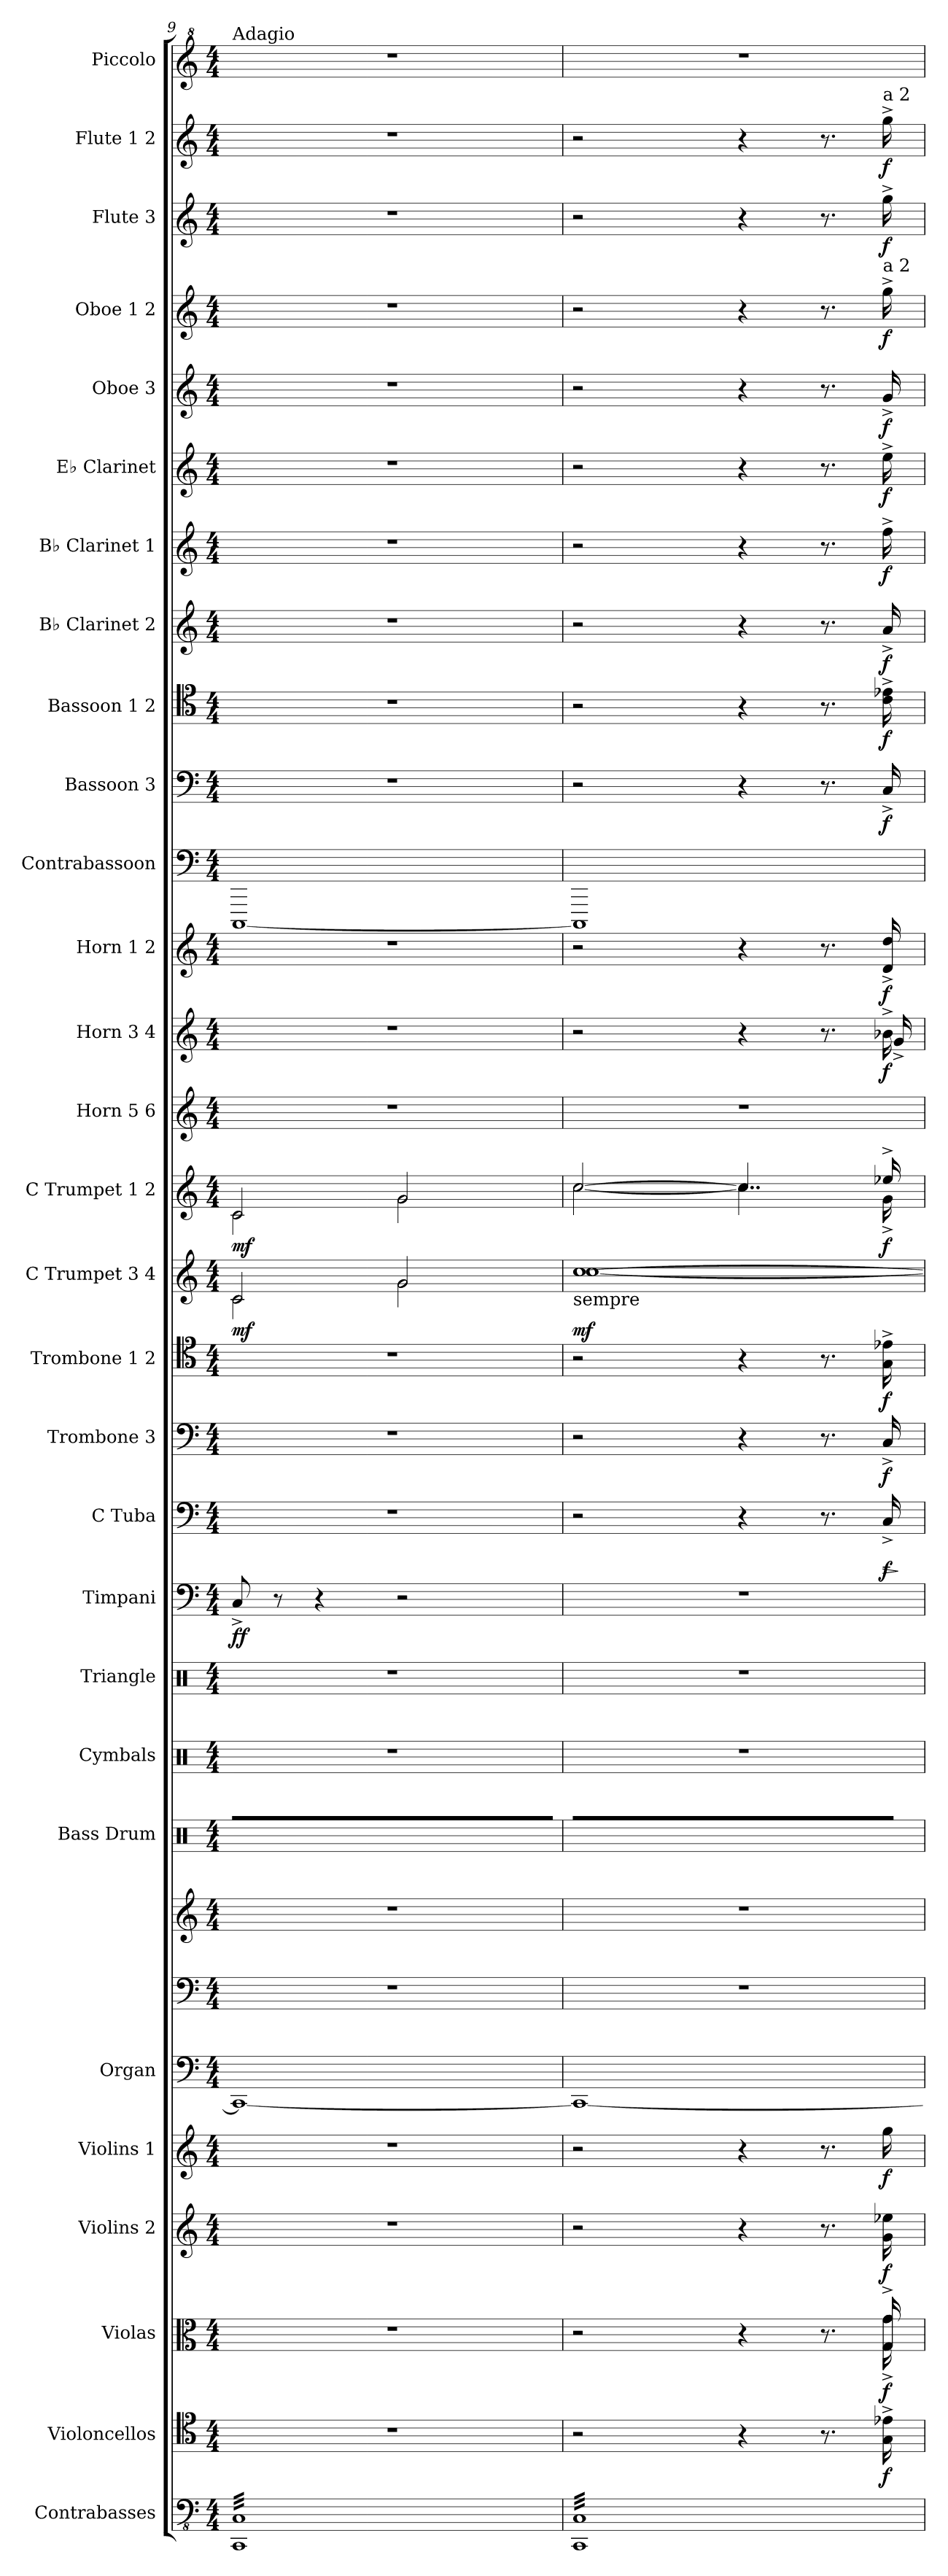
**kern	**kern	**dynam	**kern	**dynam	**kern	**dynam	**kern	**dynam	**kern	**kern	**kern	**kern	**kern	**kern	**kern	**dynam	**kern	**dynam	**kern	**dynam	**kern	**dynam	**kern	**dynam	**kern	**dynam	**kern	**kern	**dynam	**kern	**dynam	**kern	**kern	**dynam	**kern	**dynam	**kern	**dynam	**kern	**dynam	**kern	**dynam	**kern	**dynam	**kern	**dynam	**kern	**dynam	**kern	**dynam	**kern
*part29	*part28	*part28	*part27	*part27	*part26	*part26	*part25	*part25	*part24	*part24	*part24	*part23	*part22	*part21	*part20	*part20	*part19	*part19	*part18	*part18	*part17	*part17	*part16	*part16	*part15	*part15	*part14	*part13	*part13	*part12	*part12	*part11	*part10	*part10	*part9	*part9	*part8	*part8	*part7	*part7	*part6	*part6	*part5	*part5	*part4	*part4	*part3	*part3	*part2	*part2	*part1
*staff31	*staff30	*staff30	*staff29	*staff29	*staff28	*staff28	*staff27	*staff27	*staff26	*staff25	*staff24	*staff23	*staff22	*staff21	*staff20	*staff20	*staff19	*staff19	*staff18	*staff18	*staff17	*staff17	*staff16	*staff16	*staff15	*staff15	*staff14	*staff13	*staff13	*staff12	*staff12	*staff11	*staff10	*staff10	*staff9	*staff9	*staff8	*staff8	*staff7	*staff7	*staff6	*staff6	*staff5	*staff5	*staff4	*staff4	*staff3	*staff3	*staff2	*staff2	*staff1
*I"Contrabasses	*I"Violoncellos	*	*I"Violas	*	*I"Violins 2	*	*I"Violins 1	*	*I"Organ	*	*	*I"Bass Drum	*I"Cymbals	*I"Triangle	*I"Timpani	*	*I"C Tuba	*	*I"Trombone 3	*	*I"Trombone 1 2	*	*I"C Trumpet 3 4	*	*I"C Trumpet 1 2	*	*I"Horn 5 6	*I"Horn 3 4	*	*I"Horn 1 2	*	*I"Contrabassoon	*I"Bassoon 3	*	*I"Bassoon 1 2	*	*I"B♭ Clarinet 2	*	*I"B♭ Clarinet 1	*	*I"E♭ Clarinet	*	*I"Oboe 3	*	*I"Oboe 1 2	*	*I"Flute 3	*	*I"Flute 1 2	*	*I"Piccolo
*I'Cbs.	*I'Vlcs.	*	*I'Vlas.	*	*I'Vlns. 2	*	*I'Vlns. 1	*	*I'Org.	*	*	*I'B. Dr.	*I'Cym.	*I'Trgl.	*I'Timp.	*	*I'C Tu.	*	*I'Trb. 3	*	*I'Trb. 1 2	*	*I'C Tpt. 3 4	*	*I'C Tpt. 1 2	*	*I'Hn. 5 6	*I'Hn. 3 4	*	*I'Hn. 1 2	*	*I'Cbsn.	*I'Bsn. 3	*	*I'Bsn. 1 2	*	*I'B♭ Cl. 2	*	*I'B♭ Cl. 1	*	*I'E♭ Cl.	*	*I'Ob. 3	*	*I'Ob. 1 2	*	*I'Fl. 3	*	*I'Fl. 1 2	*	*I'Picc.
*clefFv4	*clefC4	*	*clefC3	*	*clefG2	*	*clefG2	*	*clefF4	*clefF4	*clefG2	*clefX	*clefX	*clefX	*clefF4	*	*clefF4	*	*clefF4	*	*clefC4	*	*clefG2	*	*clefG2	*	*clefG2	*clefG2	*	*clefG2	*	*clefF4	*clefF4	*	*clefC4	*	*clefG2	*	*clefG2	*	*clefG2	*	*clefG2	*	*clefG2	*	*clefG2	*	*clefG2	*	*clefG^2
*	*	*	*	*	*	*	*	*	*	*	*	*	*	*	*	*	*	*	*	*	*	*	*	*	*	*	*ITrd4c7	*ITrd4c7	*	*ITrd4c7	*	*ITrd7c12	*	*	*	*	*ITrd1c2	*	*ITrd1c2	*	*ITrd-2c-3	*	*	*	*	*	*	*	*	*	*ITrd-7c-12
*k[]	*k[]	*	*k[]	*	*k[]	*	*k[]	*	*k[]	*k[]	*k[]	*k[]	*k[]	*k[]	*k[]	*	*k[]	*	*k[]	*	*k[]	*	*k[]	*	*k[]	*	*k[b-]	*k[b-]	*	*k[b-]	*	*k[]	*k[]	*	*k[]	*	*k[b-e-]	*	*k[b-e-]	*	*k[b-e-a-]	*	*k[]	*	*k[]	*	*k[]	*	*k[]	*	*k[]
*C:	*C:	*	*C:	*	*C:	*	*C:	*	*C:	*C:	*C:	*C:	*C:	*C:	*C:	*	*C:	*	*C:	*	*C:	*	*C:	*	*C:	*	*F:	*F:	*	*F:	*	*C:	*C:	*	*C:	*	*B-:	*	*B-:	*	*E-:	*	*C:	*	*C:	*	*C:	*	*C:	*	*C:
*M4/4	*M4/4	*	*M4/4	*	*M4/4	*	*M4/4	*	*M4/4	*M4/4	*M4/4	*M4/4	*M4/4	*M4/4	*M4/4	*	*M4/4	*	*M4/4	*	*M4/4	*	*M4/4	*	*M4/4	*	*M4/4	*M4/4	*	*M4/4	*	*M4/4	*M4/4	*	*M4/4	*	*M4/4	*	*M4/4	*	*M4/4	*	*M4/4	*	*M4/4	*	*M4/4	*	*M4/4	*	*M4/4
=9	=9	=9	=9	=9	=9	=9	=9	=9	=9	=9	=9	=9	=9	=9	=9	=9	=9	=9	=9	=9	=9	=9	=9	=9	=9	=9	=9	=9	=9	=9	=9	=9	=9	=9	=9	=9	=9	=9	=9	=9	=9	=9	=9	=9	=9	=9	=9	=9	=9	=9	=9
*	*	*	*	*	*	*	*	*	*	*	*	*	*	*	*	*	*	*	*	*	*	*	*^	*	*^	*	*	*	*	*	*	*	*	*	*	*	*	*	*	*	*	*	*	*	*	*	*	*	*	*	*
!	!	!	!	!	!	!	!	!	!	!	!	!	!	!	!	!	!	!	!	!	!	!	!	!	!	!	!	!	!	!	!	!	!	!	!	!	!	!	!	!	!	!	!	!	!	!	!	!	!	!	!	!	!LO:TX:a:t=Adagio
!	!	!	!	!	!	!	!	!	!	!	!	!	!	!	!	!LO:DY:b	!	!	!	!	!	!	!	!	!LO:DY:b	!	!	!LO:DY:b	!	!	!	!	!	!	!	!	!	!	!	!	!	!	!	!	!	!	!	!	!	!	!	!	!
*tremolo	*	*	*	*	*	*	*	*	*	*	*	*	*	*	*	*	*	*	*	*	*	*	*	*	*	*	*	*	*	*	*	*	*	*	*	*	*	*	*	*	*	*	*	*	*	*	*	*	*	*	*	*	*
*	*	*	*	*	*	*	*	*	*	*	*	*tremolo	*	*	*	*	*	*	*	*	*	*	*	*	*	*	*	*	*	*	*	*	*	*	*	*	*	*	*	*	*	*	*	*	*	*	*	*	*	*	*	*	*
32CCC 32CCLLL	1r	.	1r	.	1r	.	1r	.	1CC_	1r	1r	32RLLL	1r	1r	8C^/	ff	1r	.	1r	.	1r	.	2c/	2c\	mf	2c/	2c\	mf	1r	1r	.	1r	.	[1CCCC	1r	.	1r	.	1r	.	1r	.	1r	.	1r	.	1r	.	1r	.	1r	.	1r
32CCC 32CC	.	.	.	.	.	.	.	.	.	.	.	32R	.	.	.	.	.	.	.	.	.	.	.	.	.	.	.	.	.	.	.	.	.	.	.	.	.	.	.	.	.	.	.	.	.	.	.	.	.	.	.	.	.
32CCC 32CC	.	.	.	.	.	.	.	.	.	.	.	32R	.	.	.	.	.	.	.	.	.	.	.	.	.	.	.	.	.	.	.	.	.	.	.	.	.	.	.	.	.	.	.	.	.	.	.	.	.	.	.	.	.
32CCC 32CC	.	.	.	.	.	.	.	.	.	.	.	32R	.	.	.	.	.	.	.	.	.	.	.	.	.	.	.	.	.	.	.	.	.	.	.	.	.	.	.	.	.	.	.	.	.	.	.	.	.	.	.	.	.
32CCC 32CC	.	.	.	.	.	.	.	.	.	.	.	32R	.	.	8r	.	.	.	.	.	.	.	.	.	.	.	.	.	.	.	.	.	.	.	.	.	.	.	.	.	.	.	.	.	.	.	.	.	.	.	.	.	.
32CCC 32CC	.	.	.	.	.	.	.	.	.	.	.	32R	.	.	.	.	.	.	.	.	.	.	.	.	.	.	.	.	.	.	.	.	.	.	.	.	.	.	.	.	.	.	.	.	.	.	.	.	.	.	.	.	.
32CCC 32CC	.	.	.	.	.	.	.	.	.	.	.	32R	.	.	.	.	.	.	.	.	.	.	.	.	.	.	.	.	.	.	.	.	.	.	.	.	.	.	.	.	.	.	.	.	.	.	.	.	.	.	.	.	.
32CCC 32CC	.	.	.	.	.	.	.	.	.	.	.	32R	.	.	.	.	.	.	.	.	.	.	.	.	.	.	.	.	.	.	.	.	.	.	.	.	.	.	.	.	.	.	.	.	.	.	.	.	.	.	.	.	.
32CCC 32CC	.	.	.	.	.	.	.	.	.	.	.	32R	.	.	4r	.	.	.	.	.	.	.	.	.	.	.	.	.	.	.	.	.	.	.	.	.	.	.	.	.	.	.	.	.	.	.	.	.	.	.	.	.	.
32CCC 32CC	.	.	.	.	.	.	.	.	.	.	.	32R	.	.	.	.	.	.	.	.	.	.	.	.	.	.	.	.	.	.	.	.	.	.	.	.	.	.	.	.	.	.	.	.	.	.	.	.	.	.	.	.	.
32CCC 32CC	.	.	.	.	.	.	.	.	.	.	.	32R	.	.	.	.	.	.	.	.	.	.	.	.	.	.	.	.	.	.	.	.	.	.	.	.	.	.	.	.	.	.	.	.	.	.	.	.	.	.	.	.	.
32CCC 32CC	.	.	.	.	.	.	.	.	.	.	.	32R	.	.	.	.	.	.	.	.	.	.	.	.	.	.	.	.	.	.	.	.	.	.	.	.	.	.	.	.	.	.	.	.	.	.	.	.	.	.	.	.	.
32CCC 32CC	.	.	.	.	.	.	.	.	.	.	.	32R	.	.	.	.	.	.	.	.	.	.	.	.	.	.	.	.	.	.	.	.	.	.	.	.	.	.	.	.	.	.	.	.	.	.	.	.	.	.	.	.	.
32CCC 32CC	.	.	.	.	.	.	.	.	.	.	.	32R	.	.	.	.	.	.	.	.	.	.	.	.	.	.	.	.	.	.	.	.	.	.	.	.	.	.	.	.	.	.	.	.	.	.	.	.	.	.	.	.	.
32CCC 32CC	.	.	.	.	.	.	.	.	.	.	.	32R	.	.	.	.	.	.	.	.	.	.	.	.	.	.	.	.	.	.	.	.	.	.	.	.	.	.	.	.	.	.	.	.	.	.	.	.	.	.	.	.	.
32CCC 32CC	.	.	.	.	.	.	.	.	.	.	.	32R	.	.	.	.	.	.	.	.	.	.	.	.	.	.	.	.	.	.	.	.	.	.	.	.	.	.	.	.	.	.	.	.	.	.	.	.	.	.	.	.	.
32CCC 32CC	.	.	.	.	.	.	.	.	.	.	.	32R	.	.	2r	.	.	.	.	.	.	.	2g/	2g\	.	2g/	2g\	.	.	.	.	.	.	.	.	.	.	.	.	.	.	.	.	.	.	.	.	.	.	.	.	.	.
32CCC 32CC	.	.	.	.	.	.	.	.	.	.	.	32R	.	.	.	.	.	.	.	.	.	.	.	.	.	.	.	.	.	.	.	.	.	.	.	.	.	.	.	.	.	.	.	.	.	.	.	.	.	.	.	.	.
32CCC 32CC	.	.	.	.	.	.	.	.	.	.	.	32R	.	.	.	.	.	.	.	.	.	.	.	.	.	.	.	.	.	.	.	.	.	.	.	.	.	.	.	.	.	.	.	.	.	.	.	.	.	.	.	.	.
32CCC 32CC	.	.	.	.	.	.	.	.	.	.	.	32R	.	.	.	.	.	.	.	.	.	.	.	.	.	.	.	.	.	.	.	.	.	.	.	.	.	.	.	.	.	.	.	.	.	.	.	.	.	.	.	.	.
32CCC 32CC	.	.	.	.	.	.	.	.	.	.	.	32R	.	.	.	.	.	.	.	.	.	.	.	.	.	.	.	.	.	.	.	.	.	.	.	.	.	.	.	.	.	.	.	.	.	.	.	.	.	.	.	.	.
32CCC 32CC	.	.	.	.	.	.	.	.	.	.	.	32R	.	.	.	.	.	.	.	.	.	.	.	.	.	.	.	.	.	.	.	.	.	.	.	.	.	.	.	.	.	.	.	.	.	.	.	.	.	.	.	.	.
32CCC 32CC	.	.	.	.	.	.	.	.	.	.	.	32R	.	.	.	.	.	.	.	.	.	.	.	.	.	.	.	.	.	.	.	.	.	.	.	.	.	.	.	.	.	.	.	.	.	.	.	.	.	.	.	.	.
32CCC 32CC	.	.	.	.	.	.	.	.	.	.	.	32R	.	.	.	.	.	.	.	.	.	.	.	.	.	.	.	.	.	.	.	.	.	.	.	.	.	.	.	.	.	.	.	.	.	.	.	.	.	.	.	.	.
32CCC 32CC	.	.	.	.	.	.	.	.	.	.	.	32R	.	.	.	.	.	.	.	.	.	.	.	.	.	.	.	.	.	.	.	.	.	.	.	.	.	.	.	.	.	.	.	.	.	.	.	.	.	.	.	.	.
32CCC 32CC	.	.	.	.	.	.	.	.	.	.	.	32R	.	.	.	.	.	.	.	.	.	.	.	.	.	.	.	.	.	.	.	.	.	.	.	.	.	.	.	.	.	.	.	.	.	.	.	.	.	.	.	.	.
32CCC 32CC	.	.	.	.	.	.	.	.	.	.	.	32R	.	.	.	.	.	.	.	.	.	.	.	.	.	.	.	.	.	.	.	.	.	.	.	.	.	.	.	.	.	.	.	.	.	.	.	.	.	.	.	.	.
32CCC 32CC	.	.	.	.	.	.	.	.	.	.	.	32R	.	.	.	.	.	.	.	.	.	.	.	.	.	.	.	.	.	.	.	.	.	.	.	.	.	.	.	.	.	.	.	.	.	.	.	.	.	.	.	.	.
32CCC 32CC	.	.	.	.	.	.	.	.	.	.	.	32R	.	.	.	.	.	.	.	.	.	.	.	.	.	.	.	.	.	.	.	.	.	.	.	.	.	.	.	.	.	.	.	.	.	.	.	.	.	.	.	.	.
32CCC 32CC	.	.	.	.	.	.	.	.	.	.	.	32R	.	.	.	.	.	.	.	.	.	.	.	.	.	.	.	.	.	.	.	.	.	.	.	.	.	.	.	.	.	.	.	.	.	.	.	.	.	.	.	.	.
32CCC 32CC	.	.	.	.	.	.	.	.	.	.	.	32R	.	.	.	.	.	.	.	.	.	.	.	.	.	.	.	.	.	.	.	.	.	.	.	.	.	.	.	.	.	.	.	.	.	.	.	.	.	.	.	.	.
32CCC 32CCJJJ	.	.	.	.	.	.	.	.	.	.	.	32RJJJ	.	.	.	.	.	.	.	.	.	.	.	.	.	.	.	.	.	.	.	.	.	.	.	.	.	.	.	.	.	.	.	.	.	.	.	.	.	.	.	.	.
=10	=10	=10	=10	=10	=10	=10	=10	=10	=10	=10	=10	=10	=10	=10	=10	=10	=10	=10	=10	=10	=10	=10	=10	=10	=10	=10	=10	=10	=10	=10	=10	=10	=10	=10	=10	=10	=10	=10	=10	=10	=10	=10	=10	=10	=10	=10	=10	=10	=10	=10	=10	=10	=10
*	*	*	*^	*	*	*	*	*	*	*	*	*	*	*	*	*	*	*	*	*	*	*	*	*	*	*	*	*	*	*^	*	*	*	*	*	*	*	*	*	*	*	*	*	*	*	*	*	*	*	*	*	*	*
!	!	!	!	!	!	!	!	!	!	!	!	!	!	!	!	!	!	!	!	!	!	!	!	!LO:TX:b:t=sempre	!	!	!	!	!	!	!	!	!	!	!	!	!	!	!	!	!	!	!	!	!	!	!	!	!	!	!	!	!	!	!
!	!	!	!	!	!	!	!	!	!	!	!	!	!	!	!	!	!	!	!	!	!	!	!	!	!	!LO:DY:b	!	!	!	!	!	!	!	!	!	!	!	!	!	!	!	!	!	!	!	!	!	!	!	!	!	!	!	!	!
32CCC 32CCLLL	2r	.	2r	2...ryy	.	2r	.	2r	.	1CC_	1r	1r	32RLLL	1r	1r	1r	.	2r	.	2r	.	2r	.	[1cc	[1cc	mf	[2cc/	[2cc\	.	1r	2r	2...ryy	.	2r	.	1CCCC]	2r	.	2r	.	2r	.	2r	.	2r	.	2r	.	2r	.	2r	.	2r	.	1r
32CCC 32CC	.	.	.	.	.	.	.	.	.	.	.	.	32R	.	.	.	.	.	.	.	.	.	.	.	.	.	.	.	.	.	.	.	.	.	.	.	.	.	.	.	.	.	.	.	.	.	.	.	.	.	.	.	.	.	.
32CCC 32CC	.	.	.	.	.	.	.	.	.	.	.	.	32R	.	.	.	.	.	.	.	.	.	.	.	.	.	.	.	.	.	.	.	.	.	.	.	.	.	.	.	.	.	.	.	.	.	.	.	.	.	.	.	.	.	.
32CCC 32CC	.	.	.	.	.	.	.	.	.	.	.	.	32R	.	.	.	.	.	.	.	.	.	.	.	.	.	.	.	.	.	.	.	.	.	.	.	.	.	.	.	.	.	.	.	.	.	.	.	.	.	.	.	.	.	.
32CCC 32CC	.	.	.	.	.	.	.	.	.	.	.	.	32R	.	.	.	.	.	.	.	.	.	.	.	.	.	.	.	.	.	.	.	.	.	.	.	.	.	.	.	.	.	.	.	.	.	.	.	.	.	.	.	.	.	.
32CCC 32CC	.	.	.	.	.	.	.	.	.	.	.	.	32R	.	.	.	.	.	.	.	.	.	.	.	.	.	.	.	.	.	.	.	.	.	.	.	.	.	.	.	.	.	.	.	.	.	.	.	.	.	.	.	.	.	.
32CCC 32CC	.	.	.	.	.	.	.	.	.	.	.	.	32R	.	.	.	.	.	.	.	.	.	.	.	.	.	.	.	.	.	.	.	.	.	.	.	.	.	.	.	.	.	.	.	.	.	.	.	.	.	.	.	.	.	.
32CCC 32CC	.	.	.	.	.	.	.	.	.	.	.	.	32R	.	.	.	.	.	.	.	.	.	.	.	.	.	.	.	.	.	.	.	.	.	.	.	.	.	.	.	.	.	.	.	.	.	.	.	.	.	.	.	.	.	.
32CCC 32CC	.	.	.	.	.	.	.	.	.	.	.	.	32R	.	.	.	.	.	.	.	.	.	.	.	.	.	.	.	.	.	.	.	.	.	.	.	.	.	.	.	.	.	.	.	.	.	.	.	.	.	.	.	.	.	.
32CCC 32CC	.	.	.	.	.	.	.	.	.	.	.	.	32R	.	.	.	.	.	.	.	.	.	.	.	.	.	.	.	.	.	.	.	.	.	.	.	.	.	.	.	.	.	.	.	.	.	.	.	.	.	.	.	.	.	.
32CCC 32CC	.	.	.	.	.	.	.	.	.	.	.	.	32R	.	.	.	.	.	.	.	.	.	.	.	.	.	.	.	.	.	.	.	.	.	.	.	.	.	.	.	.	.	.	.	.	.	.	.	.	.	.	.	.	.	.
32CCC 32CC	.	.	.	.	.	.	.	.	.	.	.	.	32R	.	.	.	.	.	.	.	.	.	.	.	.	.	.	.	.	.	.	.	.	.	.	.	.	.	.	.	.	.	.	.	.	.	.	.	.	.	.	.	.	.	.
32CCC 32CC	.	.	.	.	.	.	.	.	.	.	.	.	32R	.	.	.	.	.	.	.	.	.	.	.	.	.	.	.	.	.	.	.	.	.	.	.	.	.	.	.	.	.	.	.	.	.	.	.	.	.	.	.	.	.	.
32CCC 32CC	.	.	.	.	.	.	.	.	.	.	.	.	32R	.	.	.	.	.	.	.	.	.	.	.	.	.	.	.	.	.	.	.	.	.	.	.	.	.	.	.	.	.	.	.	.	.	.	.	.	.	.	.	.	.	.
32CCC 32CC	.	.	.	.	.	.	.	.	.	.	.	.	32R	.	.	.	.	.	.	.	.	.	.	.	.	.	.	.	.	.	.	.	.	.	.	.	.	.	.	.	.	.	.	.	.	.	.	.	.	.	.	.	.	.	.
32CCC 32CC	.	.	.	.	.	.	.	.	.	.	.	.	32R	.	.	.	.	.	.	.	.	.	.	.	.	.	.	.	.	.	.	.	.	.	.	.	.	.	.	.	.	.	.	.	.	.	.	.	.	.	.	.	.	.	.
32CCC 32CC	4r	.	4r	.	.	4r	.	4r	.	.	.	.	32R	.	.	.	.	4r	.	4r	.	4r	.	.	.	.	4..cc/]	4..cc\]	.	.	4r	.	.	4r	.	.	4r	.	4r	.	4r	.	4r	.	4r	.	4r	.	4r	.	4r	.	4r	.	.
32CCC 32CC	.	.	.	.	.	.	.	.	.	.	.	.	32R	.	.	.	.	.	.	.	.	.	.	.	.	.	.	.	.	.	.	.	.	.	.	.	.	.	.	.	.	.	.	.	.	.	.	.	.	.	.	.	.	.	.
32CCC 32CC	.	.	.	.	.	.	.	.	.	.	.	.	32R	.	.	.	.	.	.	.	.	.	.	.	.	.	.	.	.	.	.	.	.	.	.	.	.	.	.	.	.	.	.	.	.	.	.	.	.	.	.	.	.	.	.
32CCC 32CC	.	.	.	.	.	.	.	.	.	.	.	.	32R	.	.	.	.	.	.	.	.	.	.	.	.	.	.	.	.	.	.	.	.	.	.	.	.	.	.	.	.	.	.	.	.	.	.	.	.	.	.	.	.	.	.
32CCC 32CC	.	.	.	.	.	.	.	.	.	.	.	.	32R	.	.	.	.	.	.	.	.	.	.	.	.	.	.	.	.	.	.	.	.	.	.	.	.	.	.	.	.	.	.	.	.	.	.	.	.	.	.	.	.	.	.
32CCC 32CC	.	.	.	.	.	.	.	.	.	.	.	.	32R	.	.	.	.	.	.	.	.	.	.	.	.	.	.	.	.	.	.	.	.	.	.	.	.	.	.	.	.	.	.	.	.	.	.	.	.	.	.	.	.	.	.
32CCC 32CC	.	.	.	.	.	.	.	.	.	.	.	.	32R	.	.	.	.	.	.	.	.	.	.	.	.	.	.	.	.	.	.	.	.	.	.	.	.	.	.	.	.	.	.	.	.	.	.	.	.	.	.	.	.	.	.
32CCC 32CC	.	.	.	.	.	.	.	.	.	.	.	.	32R	.	.	.	.	.	.	.	.	.	.	.	.	.	.	.	.	.	.	.	.	.	.	.	.	.	.	.	.	.	.	.	.	.	.	.	.	.	.	.	.	.	.
32CCC 32CC	8.r	.	8.r	.	.	8.r	.	8.r	.	.	.	.	32R	.	.	.	.	8.r	.	8.r	.	8.r	.	.	.	.	.	.	.	.	8.r	.	.	8.r	.	.	8.r	.	8.r	.	8.r	.	8.r	.	8.r	.	8.r	.	8.r	.	8.r	.	8.r	.	.
32CCC 32CC	.	.	.	.	.	.	.	.	.	.	.	.	32R	.	.	.	.	.	.	.	.	.	.	.	.	.	.	.	.	.	.	.	.	.	.	.	.	.	.	.	.	.	.	.	.	.	.	.	.	.	.	.	.	.	.
32CCC 32CC	.	.	.	.	.	.	.	.	.	.	.	.	32R	.	.	.	.	.	.	.	.	.	.	.	.	.	.	.	.	.	.	.	.	.	.	.	.	.	.	.	.	.	.	.	.	.	.	.	.	.	.	.	.	.	.
32CCC 32CC	.	.	.	.	.	.	.	.	.	.	.	.	32R	.	.	.	.	.	.	.	.	.	.	.	.	.	.	.	.	.	.	.	.	.	.	.	.	.	.	.	.	.	.	.	.	.	.	.	.	.	.	.	.	.	.
32CCC 32CC	.	.	.	.	.	.	.	.	.	.	.	.	32R	.	.	.	.	.	.	.	.	.	.	.	.	.	.	.	.	.	.	.	.	.	.	.	.	.	.	.	.	.	.	.	.	.	.	.	.	.	.	.	.	.	.
32CCC 32CC	.	.	.	.	.	.	.	.	.	.	.	.	32R	.	.	.	.	.	.	.	.	.	.	.	.	.	.	.	.	.	.	.	.	.	.	.	.	.	.	.	.	.	.	.	.	.	.	.	.	.	.	.	.	.	.
!	!	!	!	!	!	!	!	!	!	!	!	!	!	!	!	!	!	!	!	!	!	!	!	!	!	!	!	!	!	!	!	!	!	!	!	!	!	!	!	!	!	!	!	!	!	!	!	!	!	!	!	!	!LO:TX:a:t=a 2	!	!
!	!	!	!	!	!	!	!	!	!	!	!	!	!	!	!	!	!	!	!	!	!	!	!	!	!	!	!	!	!	!	!	!	!	!	!	!	!	!	!	!	!	!	!	!	!	!	!	!	!LO:TX:a:t=a 2	!	!	!	!	!	!
!	!	!LO:DY:b	!	!	!LO:DY:b	!	!LO:DY:b	!	!LO:DY:b	!	!	!	!	!	!	!	!	!	!LO:HP:b	!	!	!	!	!	!	!	!	!	!	!	!	!	!	!	!	!	!	!	!	!	!	!	!	!	!	!	!	!	!	!	!	!	!	!	!
!	!	!	!	!	!	!	!	!	!	!	!	!	!	!	!	!	!	!	!LO:DY:n=1:b	!	!LO:DY:b	!	!LO:DY:b	!	!	!	!	!	!LO:DY:b	!	!	!	!LO:DY:b	!	!LO:DY:b	!	!	!LO:DY:b	!	!LO:DY:b	!	!LO:DY:b	!	!LO:DY:b	!	!LO:DY:b	!	!LO:DY:b	!	!LO:DY:b	!	!LO:DY:b	!	!LO:DY:b	!
32CCC 32CC	16G\^ 16e-X\^	f	16G/^ 16g/^	16G\^ 16g\^	f	16g\ 16ee-X\	f	16gg\	f	.	.	.	32R	.	.	.	.	16C^/	> f	16C^/	f	16G\^ 16e-X\^	f	.	.	.	16ee-X^/	16g^\	f	.	16e-X^\	16c^/	f	16G/^ 16g/^	f	.	16C^/	f	16c\^ 16e-X\^	f	16g^/	f	16ee-^\	f	16gg^\	f	16g^/	f	16gg^\	f	16gg^\	f	16gg^\	f	.
32CCC 32CCJJJ	.	.	.	.	.	.	.	.	.	.	.	.	32RJJJ	.	.	.	.	.	.	.	.	.	.	.	.	.	.	.	.	.	.	.	.	.	.	.	.	.	.	.	.	.	.	.	.	.	.	.	.	.	.	.	.	.	.
*	*	*	*	*	*	*	*	*	*	*	*	*	*Xtremolo	*	*	*	*	*	*	*	*	*	*	*	*	*	*	*	*	*	*	*	*	*	*	*	*	*	*	*	*	*	*	*	*	*	*	*	*	*	*	*	*	*	*
*Xtremolo	*	*	*	*	*	*	*	*	*	*	*	*	*	*	*	*	*	*	*	*	*	*	*	*	*	*	*	*	*	*	*	*	*	*	*	*	*	*	*	*	*	*	*	*	*	*	*	*	*	*	*	*	*	*	*
*	*	*	*	*	*	*	*	*	*	*	*	*	*	*	*	*	*	*	*	*	*	*	*	*v	*v	*	*	*	*	*	*v	*v	*	*	*	*	*	*	*	*	*	*	*	*	*	*	*	*	*	*	*	*	*	*	*
*	*	*	*v	*v	*	*	*	*	*	*	*	*	*	*	*	*	*	*	*	*	*	*	*	*	*	*v	*v	*	*	*	*	*	*	*	*	*	*	*	*	*	*	*	*	*	*	*	*	*	*	*	*	*	*
.	.	.	.	.	.	.	.	.	.	.	.	.	.	.	.	.	.	]	.	.	.	.	.	.	.	.	.	.	.	.	.	.	.	.	.	.	.	.	.	.	.	.	.	.	.	.	.	.	.	.	.
=	=	=	=	=	=	=	=	=	=	=	=	=	=	=	=	=	=	=	=	=	=	=	=	=	=	=	=	=	=	=	=	=	=	=	=	=	=	=	=	=	=	=	=	=	=	=	=	=	=	=	=
*-	*-	*-	*-	*-	*-	*-	*-	*-	*-	*-	*-	*-	*-	*-	*-	*-	*-	*-	*-	*-	*-	*-	*-	*-	*-	*-	*-	*-	*-	*-	*-	*-	*-	*-	*-	*-	*-	*-	*-	*-	*-	*-	*-	*-	*-	*-	*-	*-	*-	*-	*-
